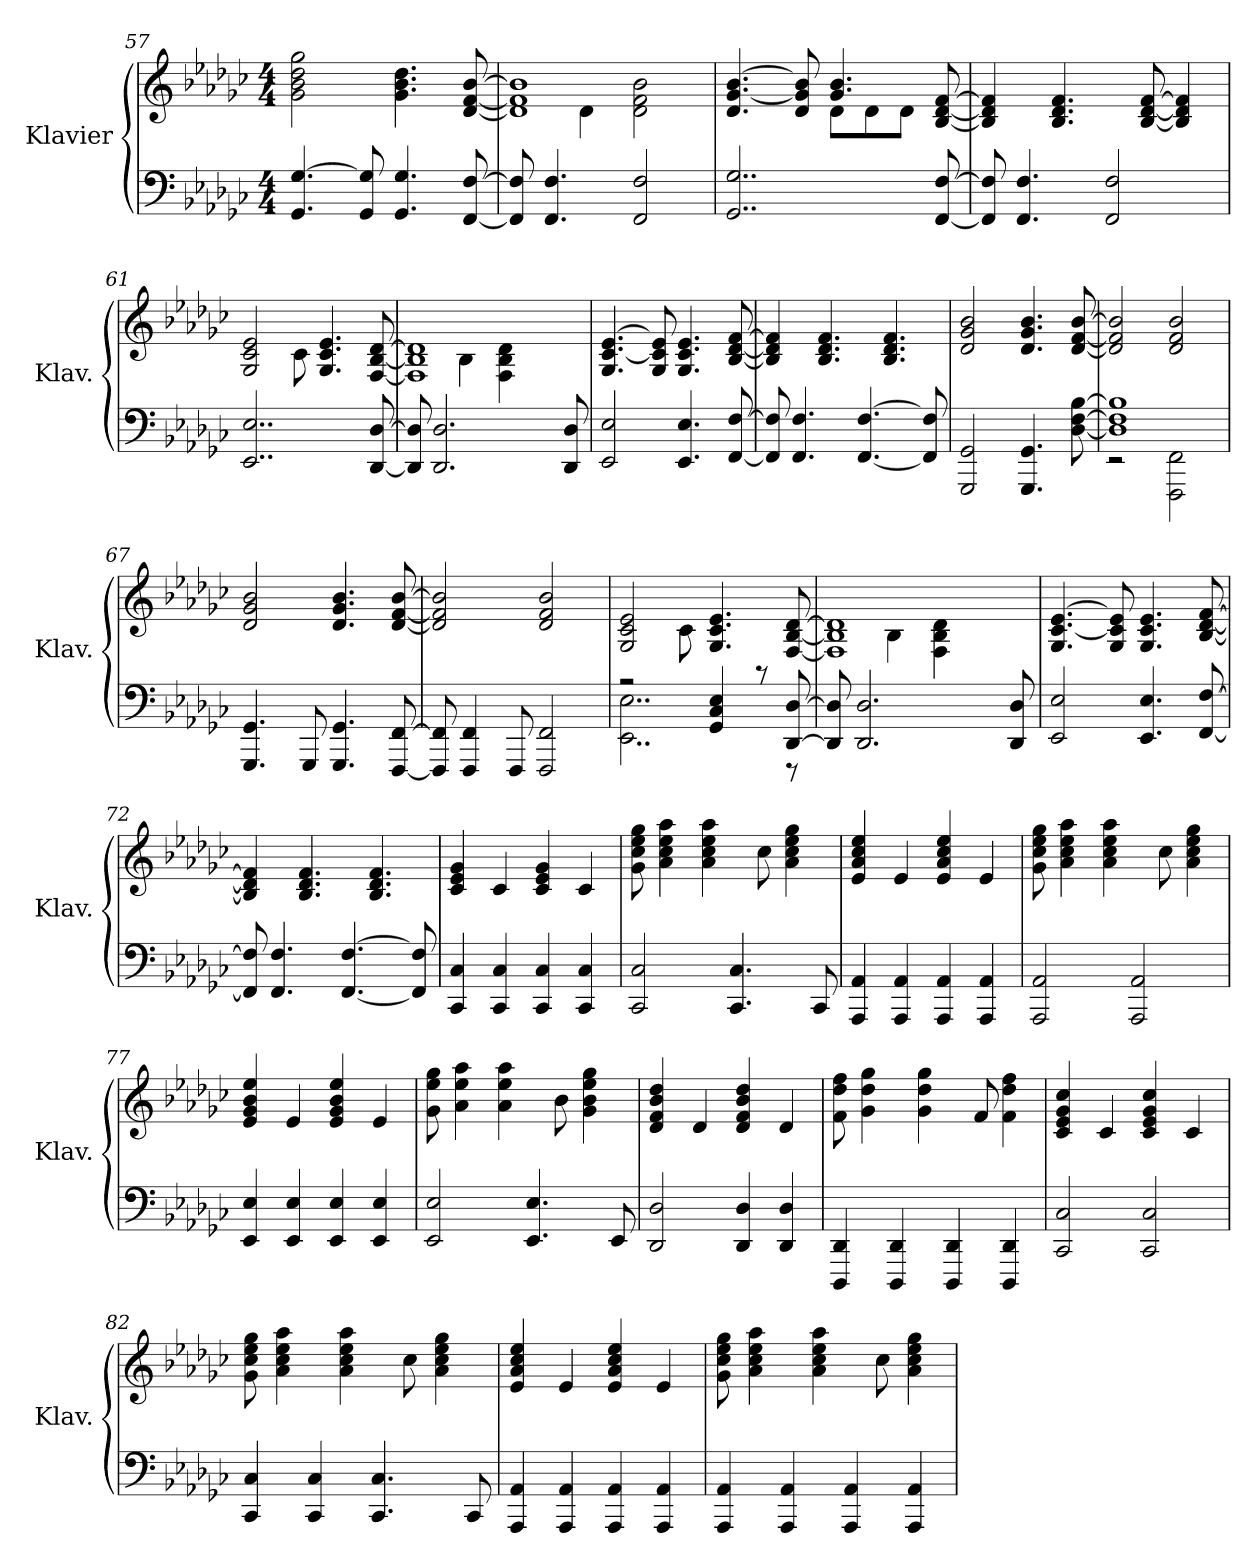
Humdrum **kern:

**kern	**kern
*part1	*part1
*staff2	*staff1
*I"Klavier	*
*I'Klav.	*
*clefF4	*clefG2
*k[b-e-a-d-g-c-]	*k[b-e-a-d-g-c-]
*M4/4	*M4/4
=57	=57
4.GG-/ [4.G-/	2g-\ 2b-\ 2dd-\ 2gg-\
8GG-/ 8G-/]	.
4.GG-/ 4.G-/	4.g-\ 4.b-\ 4.dd-\
[8FF/ [8F/	[8d-/ [8f/ [8b-/
=58	=58
*	*^
8FF/] 8F/]	1d-] 1f] 1b-]	4ryy
4.FF/ 4.F/	.	.
.	.	4d-\
2FF/ 2F/	.	2d-\ 2f\ 2b-\
=59	=59	=59
2..GG-/ 2..G-/	4.d-/ [4.g-/ [4.b-/	2ryy
.	8d-/ 8g-/] 8b-/]	.
.	4.g-/ 4.b-/	8d-\L
.	.	8d-\
.	.	8d-\J
[8FF/ [8F/	[8B-/ [8d-/ [8f/	8ryy
*	*v	*v
=60	=60
8FF/] 8F/]	4B-/] 4d-/] 4f/]
4.FF/ 4.F/	.
.	4.B-/ 4.d-/ 4.f/
2FF/ 2F/	.
.	[8B-/ [8d-/ [8f/
.	4B-/] 4d-/] 4f/]
!!LO:PB:g=z
=61	=61
*	*^
2..EE-/ 2..E-/	2G-/ 2c-/ 2e-/	4.ryy
.	.	8c-\
.	4.G-/ 4.c-/ 4.e-/	2ryy
[8DD-/ [8D-/	[8F/ [8B-/ [8d-/	.
=62	=62	=62
8DD-/] 8D-/]	1F] 1B-] 1d-]	4ryy
2.DD-/ 2.D-/	.	.
.	.	4B-\
.	.	4F\ 4B-\ 4d-\
.	.	4ryy
8DD-/ 8D-/	.	.
*	*v	*v
=63	=63
2EE-/ 2E-/	4.G-/ [4.c-/ [4.e-/
.	8G-/ 8c-/] 8e-/]
4.EE-/ 4.E-/	4.G-/ 4.c-/ 4.e-/
[8FF/ [8F/	[8B-/ [8d-/ [8f/
=64	=64
8FF/] 8F/]	4B-/] 4d-/] 4f/]
4.FF/ 4.F/	.
.	4.B-/ 4.d-/ 4.f/
[4.FF/ [4.F/	.
.	4.B-/ 4.d-/ 4.f/
8FF/] 8F/]	.
=65	=65
2GGG-/ 2GG-/	2d-/ 2g-/ 2b-/
4.GGG-/ 4.GG-/	4.d-/ 4.g-/ 4.b-/
[8D-\ [8F\ [8B-\	[8d-/ [8f/ [8b-/
=66	=66
*^	*
1D-] 1F] 1B-]	2r	2d-/] 2f/] 2b-/]
.	2FFF\ 2FF\	2d-/ 2f/ 2b-/
*v	*v	*
!!LO:LB:g=z
=67	=67
4.GGG-/ 4.GG-/	2d-/ 2g-/ 2b-/
8GGG-/	.
4.GGG-/ 4.GG-/	4.d-/ 4.g-/ 4.b-/
[8FFF/ [8FF/	[8d-/ [8f/ [8b-/
=68	=68
8FFF/] 8FF/]	2d-/] 2f/] 2b-/]
4FFF/ 4FF/	.
8FFF/	.
2FFF/ 2FF/	2d-/ 2f/ 2b-/
=69	=69
*^	*^
2r	2..EE-\ 2..E-\	2G-/ 2c-/ 2e-/	4.ryy
.	.	.	8c-\
4GG-/ 4C-/ 4E-/	.	4.G-/ 4.c-/ 4.e-/	2ryy
8r	.	.	.
[8DD-/ [8D-/	8r	[8F/ [8B-/ [8d-/	.
*v	*v	*	*
=70	=70	=70
8DD-/] 8D-/]	1F] 1B-] 1d-]	4ryy
2.DD-/ 2.D-/	.	.
.	.	4B-\
.	.	4F\ 4B-\ 4d-\
.	.	4ryy
8DD-/ 8D-/	.	.
*	*v	*v
=71	=71
2EE-/ 2E-/	4.G-/ [4.c-/ [4.e-/
.	8G-/ 8c-/] 8e-/]
4.EE-/ 4.E-/	4.G-/ 4.c-/ 4.e-/
[8FF/ [8F/	[8B-/ [8d-/ [8f/
!!LO:LB:g=z
=72	=72
8FF/] 8F/]	4B-/] 4d-/] 4f/]
4.FF/ 4.F/	.
.	4.B-/ 4.d-/ 4.f/
[4.FF/ [4.F/	.
.	4.B-/ 4.d-/ 4.f/
8FF/] 8F/]	.
=73	=73
4CC-/ 4C-/	4c-/ 4e-/ 4g-/
4CC-/ 4C-/	4c-/
4CC-/ 4C-/	4c-/ 4e-/ 4g-/
4CC-/ 4C-/	4c-/
=74	=74
2CC-/ 2C-/	8g-\ 8cc-\ 8ee-\ 8gg-\
.	4a-\ 4cc-\ 4ee-\ 4aa-\
.	4a-\ 4cc-\ 4ee-\ 4aa-\
4.CC-/ 4.C-/	.
.	8cc-\
.	4a-\ 4cc-\ 4ee-\ 4gg-\
8CC-/	.
=75	=75
4AAA-/ 4AA-/	4e-/ 4a-/ 4cc-/ 4ee-/
4AAA-/ 4AA-/	4e-/
4AAA-/ 4AA-/	4e-/ 4a-/ 4cc-/ 4ee-/
4AAA-/ 4AA-/	4e-/
=76	=76
2AAA-/ 2AA-/	8g-\ 8cc-\ 8ee-\ 8gg-\
.	4a-\ 4cc-\ 4ee-\ 4aa-\
.	4a-\ 4cc-\ 4ee-\ 4aa-\
2AAA-/ 2AA-/	.
.	8cc-\
.	4a-\ 4cc-\ 4ee-\ 4gg-\
=77	=77
4EE-/ 4E-/	4e-/ 4g-/ 4b-/ 4ee-/
4EE-/ 4E-/	4e-/
4EE-/ 4E-/	4e-/ 4g-/ 4b-/ 4ee-/
4EE-/ 4E-/	4e-/
!!LO:LB:g=z
=78	=78
2EE-/ 2E-/	8g-\ 8ee-\ 8gg-\
.	4a-\ 4ee-\ 4aa-\
.	4a-\ 4ee-\ 4aa-\
4.EE-/ 4.E-/	.
.	8b-\
.	4g-\ 4b-\ 4ee-\ 4gg-\
8EE-/	.
=79	=79
2DD-/ 2D-/	4d-/ 4f/ 4b-/ 4dd-/
.	4d-/
4DD-/ 4D-/	4d-/ 4f/ 4b-/ 4dd-/
4DD-/ 4D-/	4d-/
=80	=80
4DDD-/ 4DD-/	8f\ 8dd-\ 8ff\
.	4g-\ 4dd-\ 4gg-\
4DDD-/ 4DD-/	.
.	4g-\ 4dd-\ 4gg-\
4DDD-/ 4DD-/	.
.	8f/
4DDD-/ 4DD-/	4f\ 4dd-\ 4ff\
=81	=81
2CC-/ 2C-/	4c-/ 4e-/ 4g-/ 4cc-/
.	4c-/
2CC-/ 2C-/	4c-/ 4e-/ 4g-/ 4cc-/
.	4c-/
=82	=82
4CC-/ 4C-/	8g-\ 8cc-\ 8ee-\ 8gg-\
.	4a-\ 4cc-\ 4ee-\ 4aa-\
4CC-/ 4C-/	.
.	4a-\ 4cc-\ 4ee-\ 4aa-\
4.CC-/ 4.C-/	.
.	8cc-\
.	4a-\ 4cc-\ 4ee-\ 4gg-\
8CC-/	.
=83	=83
4AAA-/ 4AA-/	4e-/ 4a-/ 4cc-/ 4ee-/
4AAA-/ 4AA-/	4e-/
4AAA-/ 4AA-/	4e-/ 4a-/ 4cc-/ 4ee-/
4AAA-/ 4AA-/	4e-/
!!LO:LB:g=z
=84	=84
4AAA-/ 4AA-/	8g-\ 8cc-\ 8ee-\ 8gg-\
.	4a-\ 4cc-\ 4ee-\ 4aa-\
4AAA-/ 4AA-/	.
.	4a-\ 4cc-\ 4ee-\ 4aa-\
4AAA-/ 4AA-/	.
.	8cc-\
4AAA-/ 4AA-/	4a-\ 4cc-\ 4ee-\ 4gg-\
=	=
*-	*-
